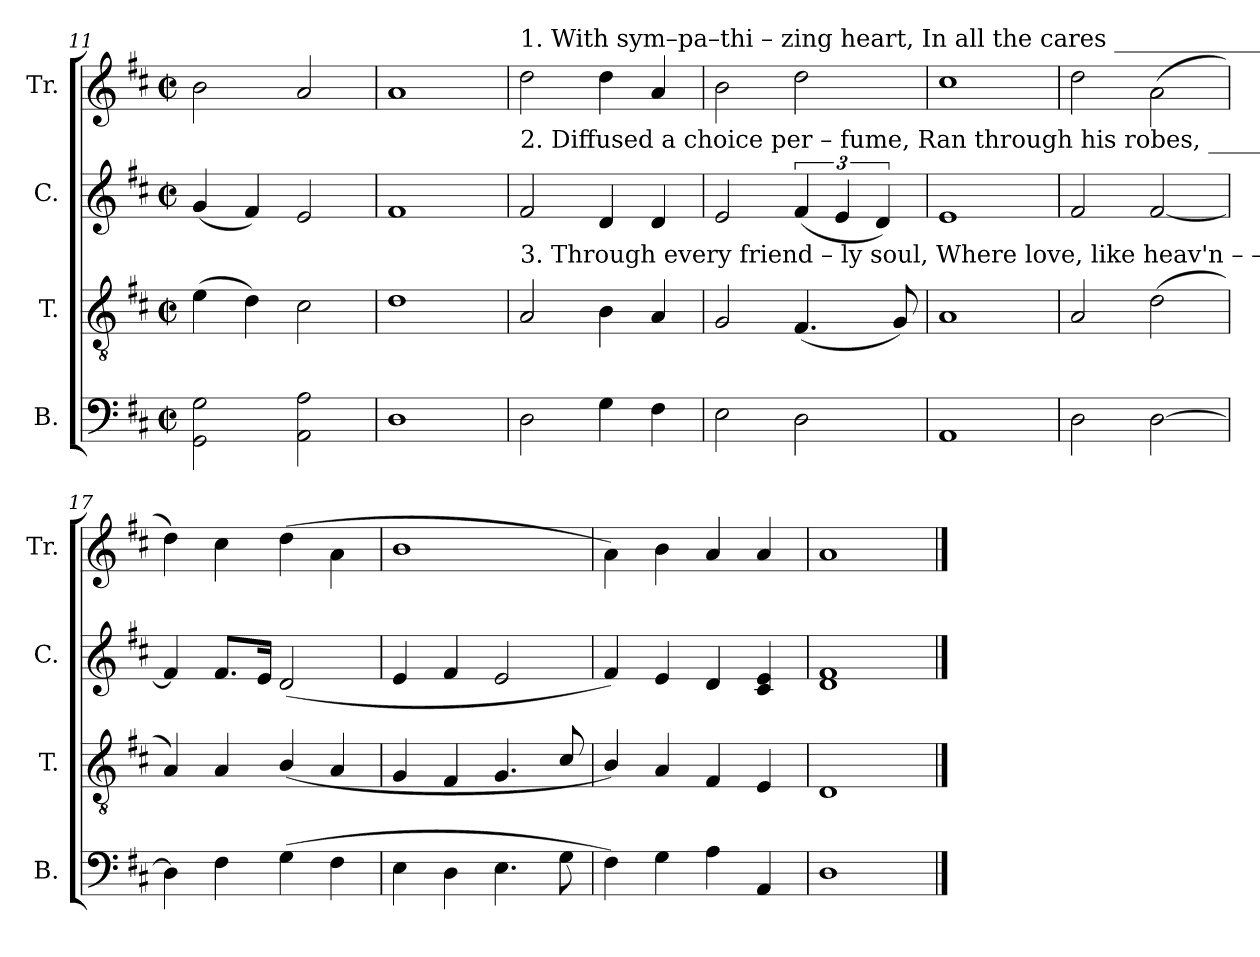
**kern	**kern	**kern	**kern
*part4	*part3	*part2	*part1
*staff4	*staff3	*staff2	*staff1
*I"B.	*I"T.	*I"C.	*I"Tr.
*I'B.	*I'T.	*I'C.	*I'Tr.
*clefF4	*clefGv2	*clefG2	*clefG2
*k[f#c#]	*k[f#c#]	*k[f#c#]	*k[f#c#]
*M2/2	*M2/2	*M2/2	*M2/2
*met(c|)	*met(c|)	*met(c|)	*met(c|)
=11	=11	=11	=11
2GG\ 2G\	(>4e\	(<4g/	2b\
.	4d\)	4f#/)	.
2AA\ 2A\	2c#\	2e/	2a/
=12	=12	=12	=12
1D	1d	1f#	1a
!!LO:LB:g=z
=13	=13	=13	=13
!	!	!	!LO:TX:a:t=1. With  sym–pa–thi – zing     heart,     In    all         the     cares ________________  of life and love!
!	!	!LO:TX:a:t=2.  Diffused  a choice per   –    fume,    Ran through  his    robes, ______________ and blessed his feet.	!
!	!LO:TX:a:t=3. Through every friend  –  ly    soul,  Where love,   like     heav'n     –         –         –    ly  dew,  distils.	!	!
2D\	2A/	2f#/	2dd\
4G\	4B\	4d/	4dd\
4F#\	4A/	4d/	4a/
=14	=14	=14	=14
2E\	2G/	2e/	2b\
2D\	(<4.F#/	(<6f#/	2dd\
.	.	6e/	.
.	.	6d/)	.
.	8G/)	.	.
=15	=15	=15	=15
1AA	1A	1e	1cc#
=16	=16	=16	=16
2D\	2A/	2f#/	2dd\
[2D\	(>2d\	[2f#/	(>2a\
=17	=17	=17	=17
4D\]	4A/)	4f#/]	4dd\)
4F#\	4A/	8.f#/L	4cc#\
.	.	16e/Jk	.
(>4G\	(<4B/	(<2d/	(>4dd\
4F#\	4A/	.	4a\
=18	=18	=18	=18
4E\	4G/	4e/	1b
4D\	4F#/	4f#/	.
4.E\	4.G/	2e/	.
8G\	8c#/	.	.
=19	=19	=19	=19
4F#\)	4B/)	4f#/)	4a\)
4G\	4A/	4e/	4b\
4A\	4F#/	4d/	4a/
4AA/	4E/	4c#/ 4e/	4a/
=20	=20	=20	=20
1D	1D	1d 1f#	1a
==	==	==	==
*-	*-	*-	*-
